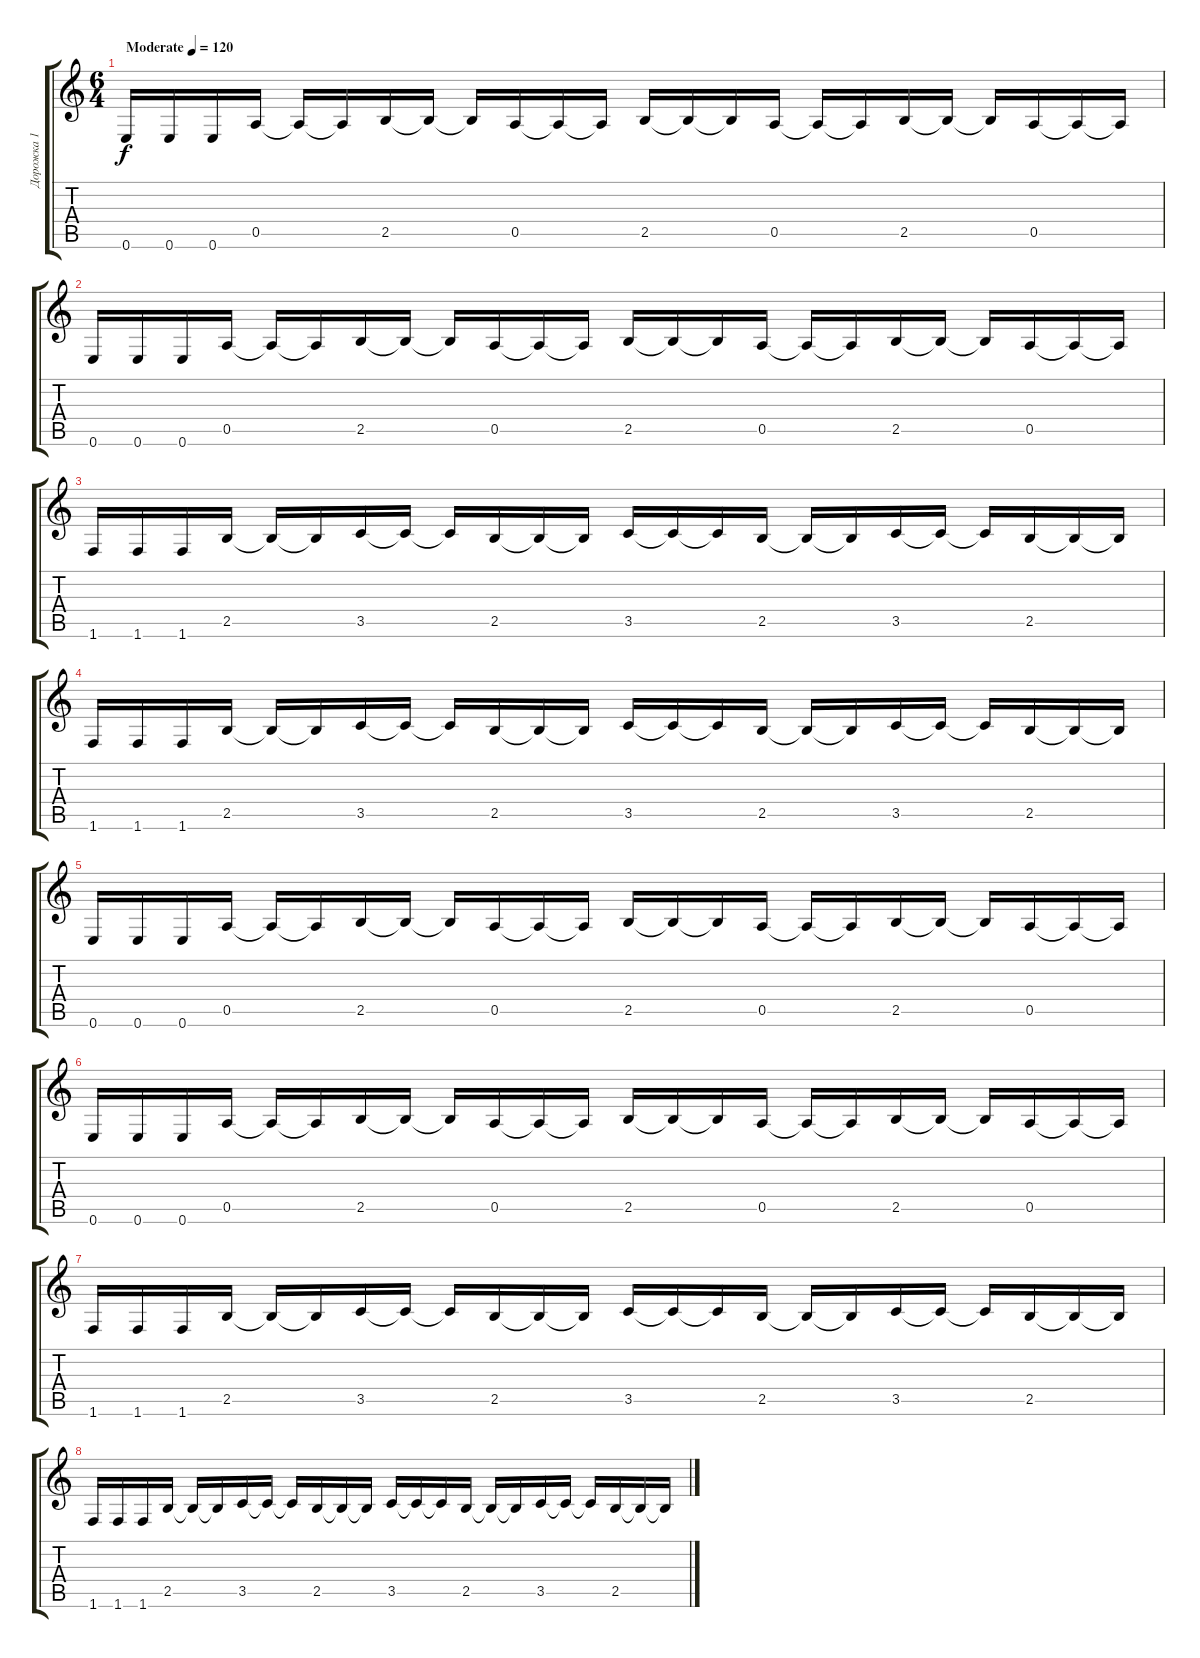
\track ("Дорожка 1" "Дорожка 1") {instrument distortionguitar}
\staff {score tabs}
\tuning (E4 B3 G3 D3 A2 E2) {hide}
\ts (6 4)
\tempo (120 "Moderate")
\clef g2
\ks c
0.6.16{dy f instrument distortionguitar} 0.6.16 0.6.16 0.5.16 0.5{t}.16 0.5{t}.16 2.5.16 2.5{t}.16 2.5{t}.16 0.5.16 0.5{t}.16 0.5{t}.16 2.5.16 2.5{t}.16 2.5{t}.16 0.5.16 0.5{t}.16 0.5{t}.16 2.5.16 2.5{t}.16 2.5{t}.16 0.5.16 0.5{t}.16 0.5{t}.16 |
0.6.16 0.6.16 0.6.16 0.5.16 0.5{t}.16 0.5{t}.16 2.5.16 2.5{t}.16 2.5{t}.16 0.5.16 0.5{t}.16 0.5{t}.16 2.5.16 2.5{t}.16 2.5{t}.16 0.5.16 0.5{t}.16 0.5{t}.16 2.5.16 2.5{t}.16 2.5{t}.16 0.5.16 0.5{t}.16 0.5{t}.16 |
1.6.16 1.6.16 1.6.16 2.5.16 2.5{t}.16 2.5{t}.16 3.5.16 3.5{t}.16 3.5{t}.16 2.5.16 2.5{t}.16 2.5{t}.16 3.5.16 3.5{t}.16 3.5{t}.16 2.5.16 2.5{t}.16 2.5{t}.16 3.5.16 3.5{t}.16 3.5{t}.16 2.5.16 2.5{t}.16 2.5{t}.16 |
1.6.16 1.6.16 1.6.16 2.5.16 2.5{t}.16 2.5{t}.16 3.5.16 3.5{t}.16 3.5{t}.16 2.5.16 2.5{t}.16 2.5{t}.16 3.5.16 3.5{t}.16 3.5{t}.16 2.5.16 2.5{t}.16 2.5{t}.16 3.5.16 3.5{t}.16 3.5{t}.16 2.5.16 2.5{t}.16 2.5{t}.16 |
0.6.16 0.6.16 0.6.16 0.5.16 0.5{t}.16 0.5{t}.16 2.5.16 2.5{t}.16 2.5{t}.16 0.5.16 0.5{t}.16 0.5{t}.16 2.5.16 2.5{t}.16 2.5{t}.16 0.5.16 0.5{t}.16 0.5{t}.16 2.5.16 2.5{t}.16 2.5{t}.16 0.5.16 0.5{t}.16 0.5{t}.16 |
0.6.16 0.6.16 0.6.16 0.5.16 0.5{t}.16 0.5{t}.16 2.5.16 2.5{t}.16 2.5{t}.16 0.5.16 0.5{t}.16 0.5{t}.16 2.5.16 2.5{t}.16 2.5{t}.16 0.5.16 0.5{t}.16 0.5{t}.16 2.5.16 2.5{t}.16 2.5{t}.16 0.5.16 0.5{t}.16 0.5{t}.16 |
1.6.16 1.6.16 1.6.16 2.5.16 2.5{t}.16 2.5{t}.16 3.5.16 3.5{t}.16 3.5{t}.16 2.5.16 2.5{t}.16 2.5{t}.16 3.5.16 3.5{t}.16 3.5{t}.16 2.5.16 2.5{t}.16 2.5{t}.16 3.5.16 3.5{t}.16 3.5{t}.16 2.5.16 2.5{t}.16 2.5{t}.16 |
1.6.16 1.6.16 1.6.16 2.5.16 2.5{t}.16 2.5{t}.16 3.5.16 3.5{t}.16 3.5{t}.16 2.5.16 2.5{t}.16 2.5{t}.16 3.5.16 3.5{t}.16 3.5{t}.16 2.5.16 2.5{t}.16 2.5{t}.16 3.5.16 3.5{t}.16 3.5{t}.16 2.5.16 2.5{t}.16 2.5{t}.16
